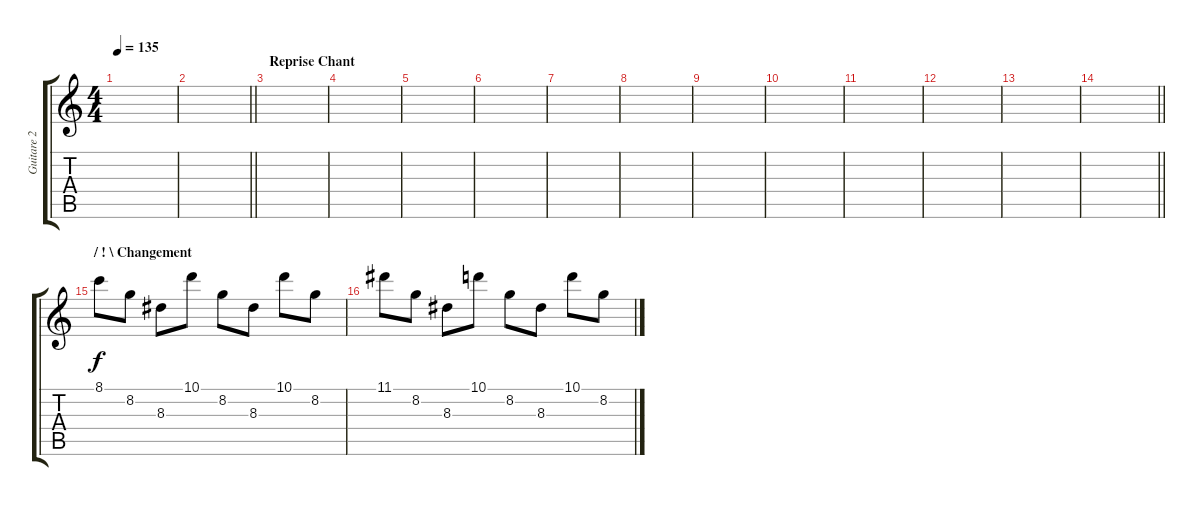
\track ("Guitare 2" "Guitare 2") {instrument electricguitarclean}
\staff {score tabs}
\tuning (E4 B3 G3 D3 A2 E2) {hide}
\ts (4 4)
\tempo 135
\clef g2
\ks c
|
\barLineRight lightlight
|
\section ("" "Reprise Chant")
|
|
|
|
|
|
|
|
|
|
|
\barLineRight lightlight
|
\section ("" "/ ! \\ Changement")
8.1.8{volume 12 instrument electricguitarjazz} 8.2.8 8.3.8 10.1.8 8.2.8 8.3.8 10.1.8 8.2.8 |
11.1.8 8.2.8 8.3.8 10.1.8 8.2.8 8.3.8 10.1.8 8.2.8
